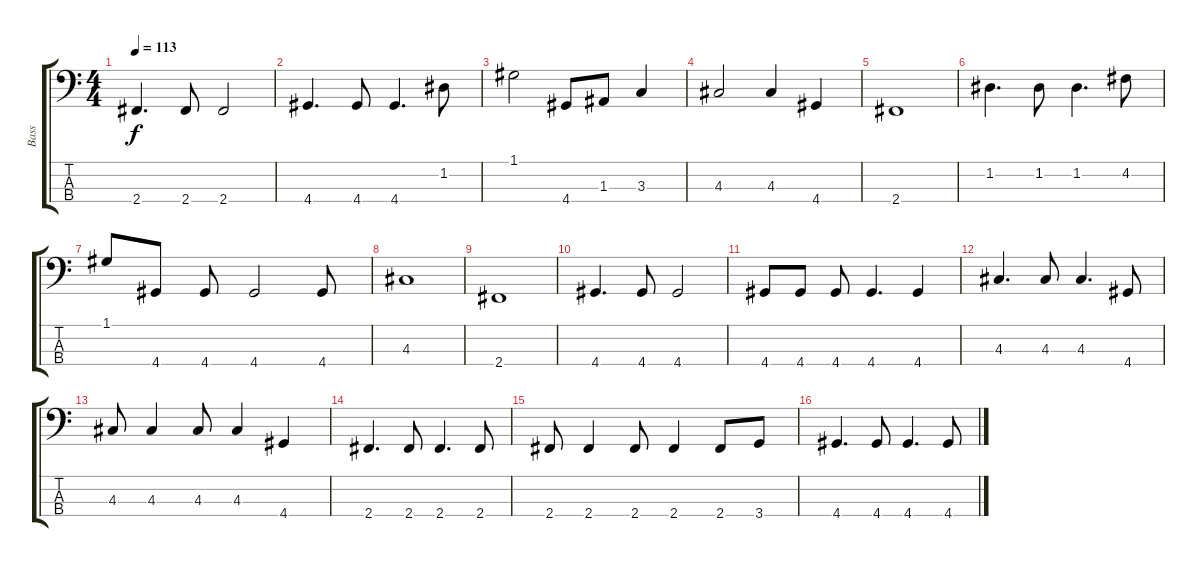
\track ("Bass" "Bass") {instrument fretlessbass}
\staff {score tabs}
\tuning (G2 D2 A1 E1) {hide}
\ts (4 4)
\tempo 113
\clef f4
\ks c
2.4.4{d dy f} 2.4.8 2.4.2 |
4.4.4{d} 4.4.8 4.4.4{d} 1.2.8 |
1.1.2 4.4.8 1.3.8 3.3.4 |
4.3.2 4.3.4 4.4.4 |
2.4.1 |
1.2.4{d} 1.2.8 1.2.4{d} 4.2.8 |
1.1.8 4.4.8 4.4.8 4.4.2 4.4.8 |
4.3.1 |
2.4.1 |
4.4.4{d} 4.4.8 4.4.2 |
4.4.8 4.4.8 4.4.8 4.4.4{d} 4.4.4 |
4.3.4{d} 4.3.8 4.3.4{d} 4.4.8 |
4.3.8 4.3.4 4.3.8 4.3.4 4.4.4 |
2.4.4{d} 2.4.8 2.4.4{d} 2.4.8 |
2.4.8 2.4.4 2.4.8 2.4.4 2.4.8 3.4.8 |
4.4.4{d} 4.4.8 4.4.4{d} 4.4.8
